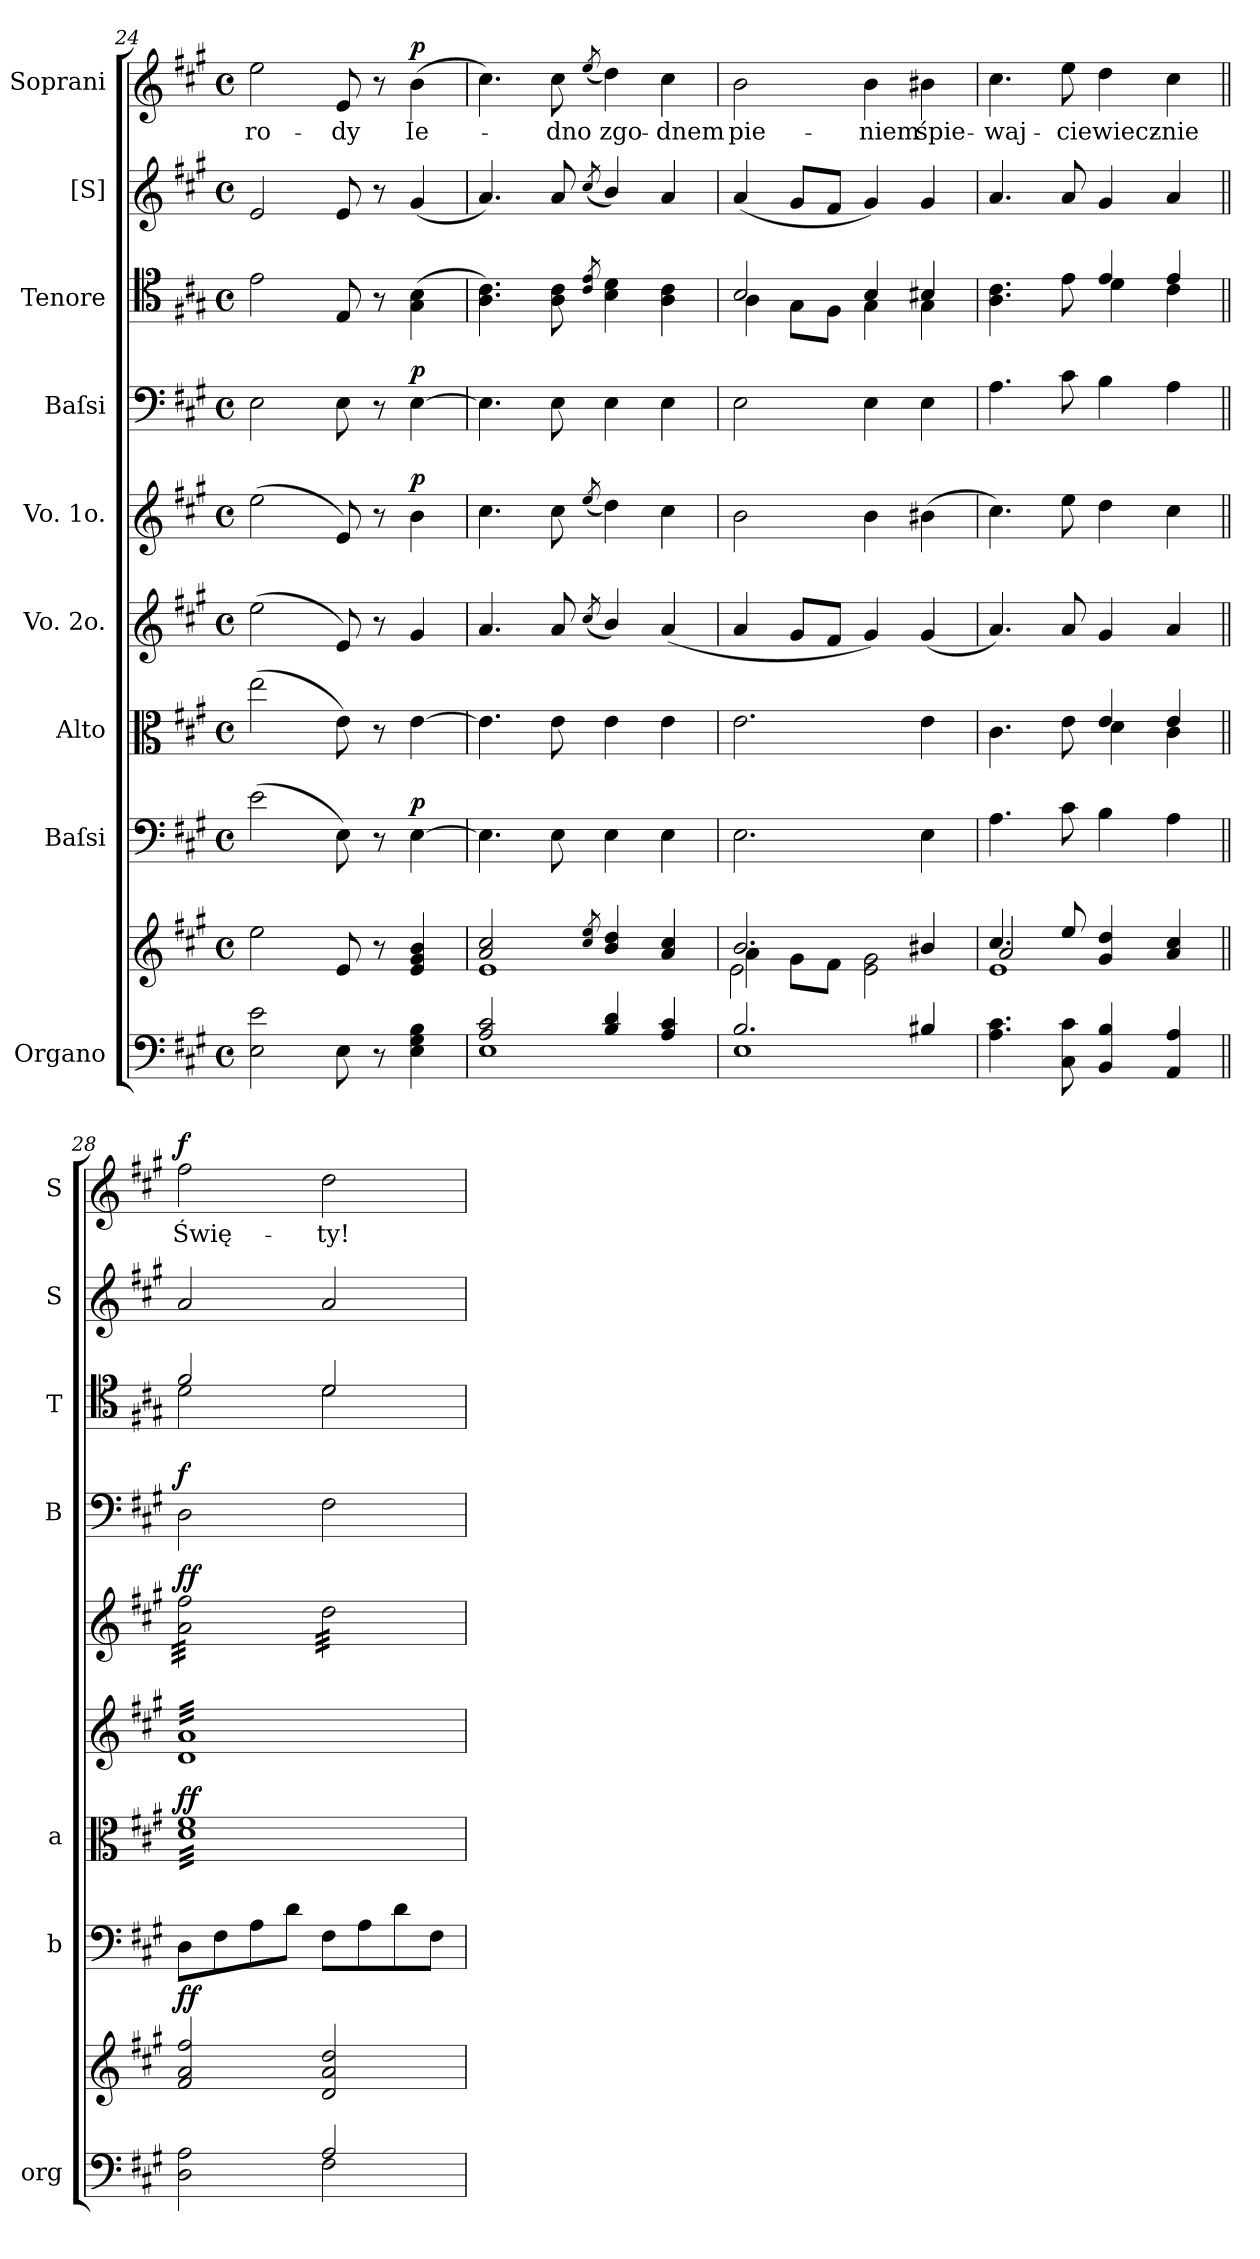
**kern	**kern	**kern	**dynam	**kern	**dynam	**kern	**kern	**dynam	**kern	**dynam	**kern	**kern	**kern	**text	**dynam
*part9	*part9	*part8	*part8	*part7	*part7	*part6	*part5	*part5	*part4	*part4	*part3	*part2	*part1	*part1	*part1
*staff10	*staff9	*staff8	*staff8	*staff7	*staff7	*staff6	*staff5	*staff5	*staff4	*staff4	*staff3	*staff2	*staff1	*staff1	*staff1
*I"Organo	*	*I"Baſsi	*	*I"Alto	*	*I"Vo. 2o.	*I"Vo. 1o.	*	*I"Baſsi	*	*I"Tenore	*I"[S]	*I"Soprani	*	*
*I'org	*	*I'b	*	*I'a	*	*	*	*	*I'B	*	*I'T	*I'S	*I'S	*	*
*clefF4	*clefG2	*clefF4	*	*clefC3	*	*clefG2	*clefG2	*	*clefF4	*	*clefC4	*clefG2	*clefG2	*	*
*k[f#c#g#]	*k[f#c#g#]	*k[f#c#g#]	*	*k[f#c#g#]	*	*k[f#c#g#]	*k[f#c#g#]	*	*k[f#c#g#]	*	*k[f#c#g#]	*k[f#c#g#]	*k[f#c#g#]	*	*
*M4/4	*M4/4	*M4/4	*	*M4/4	*	*M4/4	*M4/4	*	*M4/4	*	*M4/4	*M4/4	*M4/4	*	*
*met(c)	*met(c)	*met(c)	*	*met(c)	*	*met(c)	*met(c)	*	*met(c)	*	*met(c)	*met(c)	*met(c)	*	*
=24	=24	=24	=24	=24	=24	=24	=24	=24	=24	=24	=24	=24	=24	=24	=24
2E\ 2e\	2ee\	(2e\	.	(2ee\	.	(2ee\	(2ee\	.	2E\	.	2e\	2e/	2ee\	-ro-	.
8E\	8e/	8E\)	.	8e\)	.	8e/)	8e/)	.	8E\	.	8E/	8e/	8e/	-dy	.
8r	8r	8r	.	8r	.	8r	8r	.	8r	.	8r	8r	8r	.	.
!	!	!	!LO:DY:a	!	!	!	!	!LO:DY:a	!	!LO:DY:a	!	!	!	!	!LO:DY:a
4E\ 4G#\ 4B\	4e/ 4g#/ 4b/	[4E\	p	[4e\	.	4g#/	4b\	p	[4E\	p	(4G#\ 4B\	(4g#/	(4b\	Ie-	p
=25	=25	=25	=25	=25	=25	=25	=25	=25	=25	=25	=25	=25	=25	=25	=25
*^	*^	*	*	*	*	*	*	*	*	*	*	*	*	*	*
2A/ 2c#/	1E	2a/ 2cc#/	1e	4.E\]	.	4.e\]	.	4.a/	4.cc#\	.	4.E\]	.	4.A\ 4.c#\)	4.a/)	4.cc#\)	.	.
.	.	.	.	8E\	.	8e\	.	8a/	8cc#\	.	8E\	.	8A\ 8c#\	8a/	8cc#\	-dno	.
.	.	8qcc#/ 8qee/	.	.	.	.	.	(8qcc#/	(8qee/	.	.	.	8qc#/ 8qe/	(8qcc#/	(8qee/	.	.
4B/ 4d/	.	4b/ 4dd/	.	4E\	.	4e\	.	4b/)	4dd\)	.	4E\	.	4B\ 4d\	4b/)	4dd\)	zgo-	.
4A/ 4c#/	.	4a/ 4cc#/	.	4E\	.	4e\	.	(4a/	4cc#\	.	4E\	.	4A\ 4c#\	4a/	4cc#\	-dnem	.
=26	=26	=26	=26	=26	=26	=26	=26	=26	=26	=26	=26	=26	=26	=26	=26	=26	=26
*	*	*	*^	*	*	*	*	*	*	*	*	*	*^	*	*	*	*
2.B/	1E	2.b/	4a\	2e\	2.E\	.	2.e\	.	4a/	2b\	.	2E\	.	2B/	4A\	(>4a/	2b\	pie-	.
.	.	.	8g#\L	.	.	.	.	.	8g#/L	.	.	.	.	.	8G#\L	8g#/L	.	.	.
.	.	.	8f#\J	.	.	.	.	.	8f#/J	.	.	.	.	.	8F#\J	8f#/J	.	.	.
.	.	.	2e\ 2g#\	2ryy	.	.	.	.	4g#/)	4b\	.	4E\	.	4B/	4G#\	4g#/)	4b\	-niem	.
4B#X/	.	4b#X/	.	.	4E\	.	4e\	.	(4g#/	(4b#X\	.	4E\	.	4B#X/	4G#\	4g#/	4b#X\	śpie-	.
*v	*v	*	*	*	*	*	*	*	*	*	*	*	*	*	*	*	*	*	*
=27	=27	=27	=27	=27	=27	=27	=27	=27	=27	=27	=27	=27	=27	=27	=27	=27	=27	=27
*	*	*	*	*	*	*^	*	*	*	*	*	*	*	*	*	*	*	*
4.A\ 4.c#\	4.cc#/	2a/	1e	4.A\	.	4.c#\	2ryy	.	4.a/)	4.cc#\)	.	4.A\	.	4.A\ 4.c#\	2ryy	4.a/	4.cc#\	-waj-	.
8C#\ 8c#\	8ee/	.	.	8c#\	.	8e\	.	.	8a/	8ee\	.	8c#\	.	8e\	.	8a/	8ee\	-cie	.
4BB/ 4B/	4g#/ 4dd/	2ryy	.	4B\	.	4e/	4d\	.	4g#/	4dd\	.	4B\	.	4e/	4d\	4g#/	4dd\	wiecz-	.
4AA/ 4A/	4a/ 4cc#/	.	.	4A\	.	4e/	4c#\	.	4a/	4cc#\	.	4A\	.	4e/	4c#\	4a/	4cc#\	-nie	.
*	*v	*v	*v	*	*	*	*	*	*	*	*	*	*	*	*	*	*	*	*
=28||	=28||	=28||	=28||	=28||	=28||	=28||	=28||	=28||	=28||	=28||	=28||	=28||	=28||	=28||	=28||	=28||	=28||
*^	*	*	*	*	*	*	*	*	*	*	*	*	*	*	*	*	*
!	!	!	!	!	!	!	!LO:DY:a	!	!	!LO:DY:a	!	!LO:DY:a	!	!	!	!	!	!LO:DY:a
*	*	*	*	*	*v	*v	*	*	*	*	*	*	*	*	*	*	*	*
*	*	*	*	*	*tremolo	*	*	*	*	*	*	*	*	*	*	*	*
*	*	*	*	*	*	*	*tremolo	*	*	*	*	*	*	*	*	*	*
*	*	*	*	*	*	*	*	*tremolo	*	*	*	*	*	*	*	*	*
2D\ 2A\	2ryy	2f#/ 2a/ 2ff#/	8D\L	ff	32d\ 32f#\LLL	ff	32d/ 32a/LLL	32a\ 32ff#\LLL	ff	2D\	f	2f#/	2d\	2a/	2ff#\	Świę-	f
.	.	.	.	.	32d\ 32f#\	.	32d/ 32a/	32a\ 32ff#\	.	.	.	.	.	.	.	.	.
.	.	.	.	.	32d\ 32f#\	.	32d/ 32a/	32a\ 32ff#\	.	.	.	.	.	.	.	.	.
.	.	.	.	.	32d\ 32f#\	.	32d/ 32a/	32a\ 32ff#\	.	.	.	.	.	.	.	.	.
.	.	.	8F#\	.	32d\ 32f#\	.	32d/ 32a/	32a\ 32ff#\	.	.	.	.	.	.	.	.	.
.	.	.	.	.	32d\ 32f#\	.	32d/ 32a/	32a\ 32ff#\	.	.	.	.	.	.	.	.	.
.	.	.	.	.	32d\ 32f#\	.	32d/ 32a/	32a\ 32ff#\	.	.	.	.	.	.	.	.	.
.	.	.	.	.	32d\ 32f#\	.	32d/ 32a/	32a\ 32ff#\	.	.	.	.	.	.	.	.	.
.	.	.	8A\	.	32d\ 32f#\	.	32d/ 32a/	32a\ 32ff#\	.	.	.	.	.	.	.	.	.
.	.	.	.	.	32d\ 32f#\	.	32d/ 32a/	32a\ 32ff#\	.	.	.	.	.	.	.	.	.
.	.	.	.	.	32d\ 32f#\	.	32d/ 32a/	32a\ 32ff#\	.	.	.	.	.	.	.	.	.
.	.	.	.	.	32d\ 32f#\	.	32d/ 32a/	32a\ 32ff#\	.	.	.	.	.	.	.	.	.
.	.	.	8d\J	.	32d\ 32f#\	.	32d/ 32a/	32a\ 32ff#\	.	.	.	.	.	.	.	.	.
.	.	.	.	.	32d\ 32f#\	.	32d/ 32a/	32a\ 32ff#\	.	.	.	.	.	.	.	.	.
.	.	.	.	.	32d\ 32f#\	.	32d/ 32a/	32a\ 32ff#\	.	.	.	.	.	.	.	.	.
.	.	.	.	.	32d\ 32f#\	.	32d/ 32a/	32a\ 32ff#\JJJ	.	.	.	.	.	.	.	.	.
2A/	2F#\	2d/ 2a/ 2dd/	8F#\L	.	32d\ 32f#\	.	32d/ 32a/	32dd\LLL	.	2F#\	.	2d/	2d\	2a/	2dd\	-ty!	.
.	.	.	.	.	32d\ 32f#\	.	32d/ 32a/	32dd\	.	.	.	.	.	.	.	.	.
.	.	.	.	.	32d\ 32f#\	.	32d/ 32a/	32dd\	.	.	.	.	.	.	.	.	.
.	.	.	.	.	32d\ 32f#\	.	32d/ 32a/	32dd\	.	.	.	.	.	.	.	.	.
.	.	.	8A\	.	32d\ 32f#\	.	32d/ 32a/	32dd\	.	.	.	.	.	.	.	.	.
.	.	.	.	.	32d\ 32f#\	.	32d/ 32a/	32dd\	.	.	.	.	.	.	.	.	.
.	.	.	.	.	32d\ 32f#\	.	32d/ 32a/	32dd\	.	.	.	.	.	.	.	.	.
.	.	.	.	.	32d\ 32f#\	.	32d/ 32a/	32dd\	.	.	.	.	.	.	.	.	.
.	.	.	8d\	.	32d\ 32f#\	.	32d/ 32a/	32dd\	.	.	.	.	.	.	.	.	.
.	.	.	.	.	32d\ 32f#\	.	32d/ 32a/	32dd\	.	.	.	.	.	.	.	.	.
.	.	.	.	.	32d\ 32f#\	.	32d/ 32a/	32dd\	.	.	.	.	.	.	.	.	.
.	.	.	.	.	32d\ 32f#\	.	32d/ 32a/	32dd\	.	.	.	.	.	.	.	.	.
.	.	.	8F#\J	.	32d\ 32f#\	.	32d/ 32a/	32dd\	.	.	.	.	.	.	.	.	.
.	.	.	.	.	32d\ 32f#\	.	32d/ 32a/	32dd\	.	.	.	.	.	.	.	.	.
.	.	.	.	.	32d\ 32f#\	.	32d/ 32a/	32dd\	.	.	.	.	.	.	.	.	.
.	.	.	.	.	32d\ 32f#\JJJ	.	32d/ 32a/JJJ	32dd\JJJ	.	.	.	.	.	.	.	.	.
*	*	*	*	*	*	*	*	*Xtremolo	*	*	*	*	*	*	*	*	*
*	*	*	*	*	*	*	*Xtremolo	*	*	*	*	*	*	*	*	*	*
*	*	*	*	*	*Xtremolo	*	*	*	*	*	*	*	*	*	*	*	*
*v	*v	*	*	*	*	*	*	*	*	*	*	*v	*v	*	*	*	*
=	=	=	=	=	=	=	=	=	=	=	=	=	=	=	=
*-	*-	*-	*-	*-	*-	*-	*-	*-	*-	*-	*-	*-	*-	*-	*-
